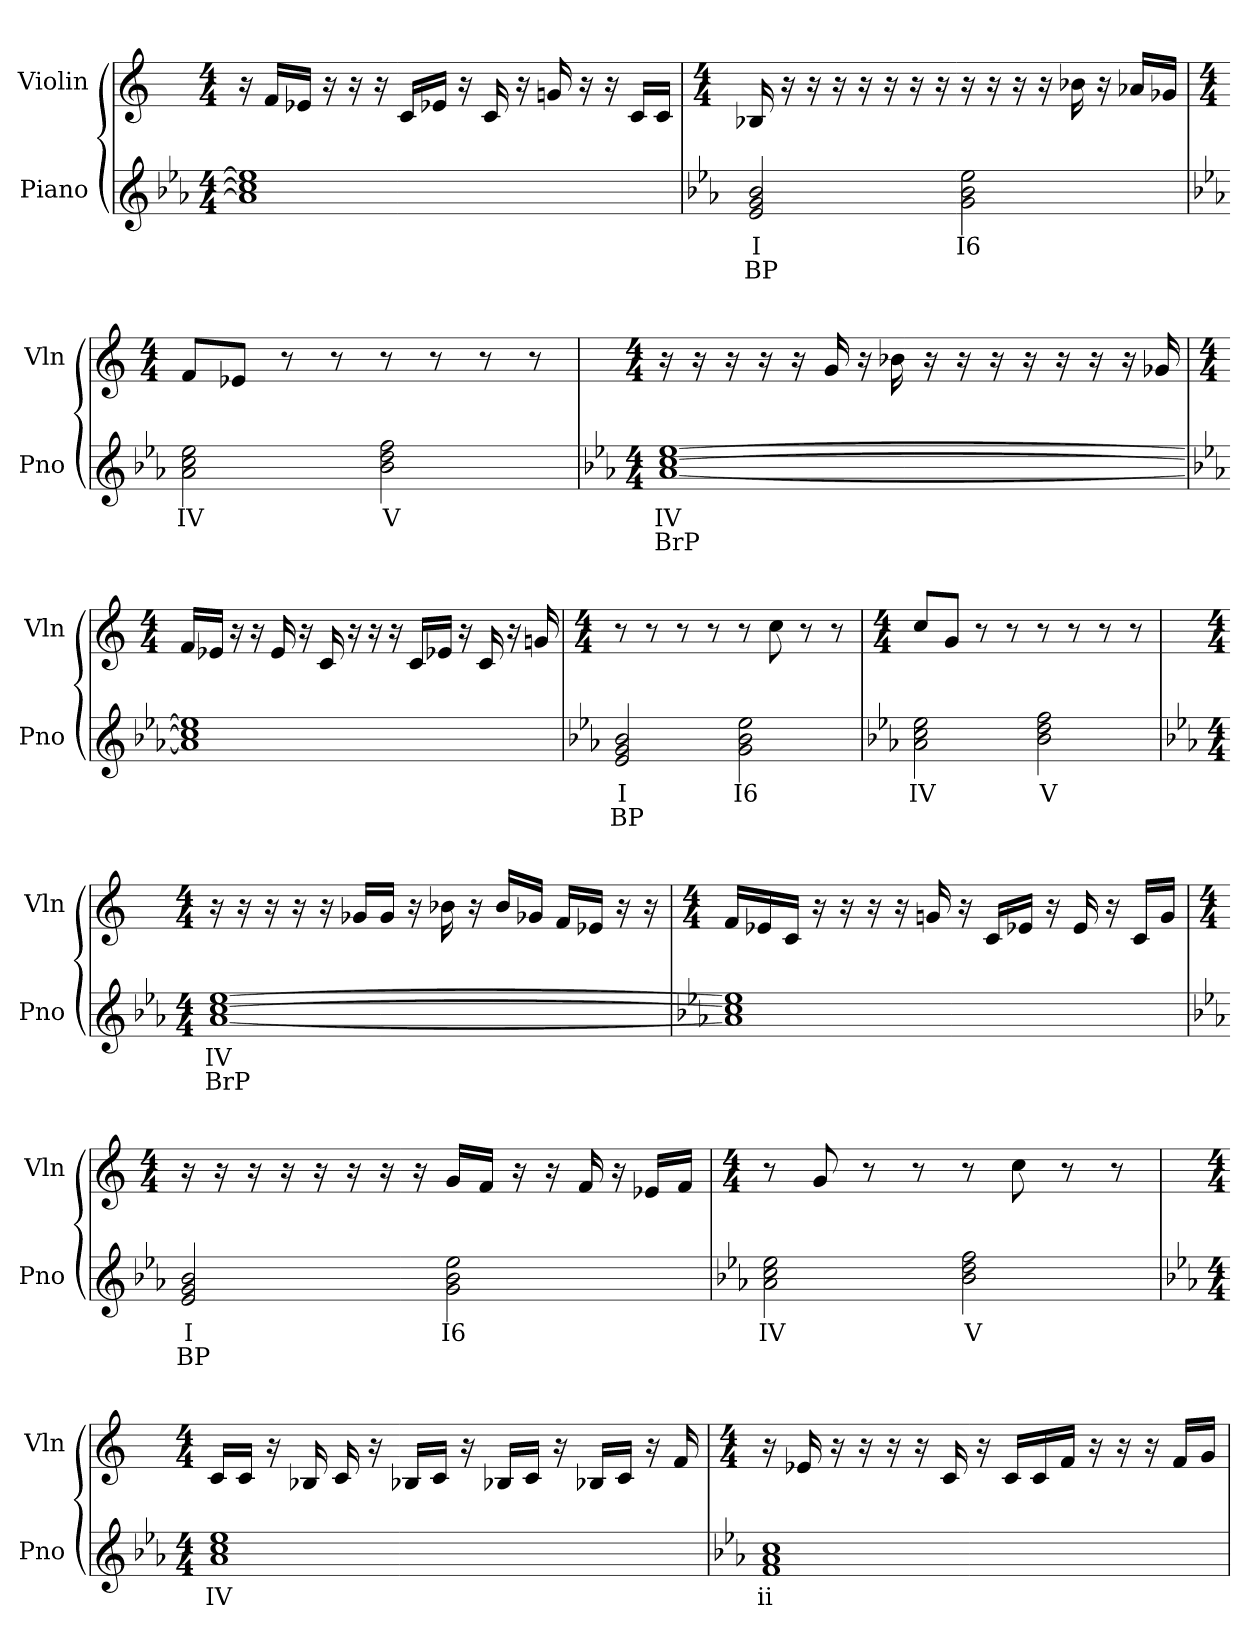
**kern	**text	**text	**kern
*part2	*part2	*part2	*part1
*staff2	*staff2	*staff2	*staff1
*I"Piano	*	*	*I"Violin
*I'Pno	*	*	*I'Vln
*k[b-e-a-]	*	*	*
*E-:	*	*	*
*M4/4	*	*	*M4/4
=	=	=	=
1a-] 1cc] 1ee-]	.	.	16r
.	.	.	16fLL
.	.	.	16e-XJJ
.	.	.	16r
.	.	.	16r
.	.	.	16r
.	.	.	16cLL
.	.	.	16e-XJJ
.	.	.	16r
.	.	.	16c
.	.	.	16r
.	.	.	16gn
.	.	.	16r
.	.	.	16r
.	.	.	16cLL
.	.	.	16cJJ
=	=	=	=
*k[b-e-a-]	*	*	*
*E-:	*	*	*
*	*	*	*M4/4
2e- 2g 2b-	I	BP	16B-X
.	.	.	16r
.	.	.	16r
.	.	.	16r
.	.	.	16r
.	.	.	16r
.	.	.	16r
.	.	.	16r
2g 2b- 2ee-	I6	.	16r
.	.	.	16r
.	.	.	16r
.	.	.	16r
.	.	.	16b-X
.	.	.	16r
.	.	.	16a-XLL
.	.	.	16g-XJJ
=	=	=	=
*k[b-e-a-]	*	*	*
*E-:	*	*	*
*	*	*	*M4/4
2a- 2cc 2ee-	IV	.	8fL
.	.	.	8e-XJ
.	.	.	8r
.	.	.	8r
2b- 2dd 2ff	V	.	8r
.	.	.	8r
.	.	.	8r
.	.	.	8r
=	=	=	=
*k[b-e-a-]	*	*	*
*E-:	*	*	*
*M4/4	*	*	*M4/4
[1a- [1cc [1ee-	IV	BrP	16r
.	.	.	16r
.	.	.	16r
.	.	.	16r
.	.	.	16r
.	.	.	16g
.	.	.	16r
.	.	.	16b-X
.	.	.	16r
.	.	.	16r
.	.	.	16r
.	.	.	16r
.	.	.	16r
.	.	.	16r
.	.	.	16r
.	.	.	16g-X
=	=	=	=
*k[b-e-a-]	*	*	*
*E-:	*	*	*
*	*	*	*M4/4
1a-] 1cc] 1ee-]	.	.	16fLL
.	.	.	16e-XJJ
.	.	.	16r
.	.	.	16r
.	.	.	16e-
.	.	.	16r
.	.	.	16c
.	.	.	16r
.	.	.	16r
.	.	.	16r
.	.	.	16cLL
.	.	.	16e-XJJ
.	.	.	16r
.	.	.	16c
.	.	.	16r
.	.	.	16gn
=	=	=	=
*k[b-e-a-]	*	*	*
*E-:	*	*	*
*	*	*	*M4/4
2e- 2g 2b-	I	BP	8r
.	.	.	8r
.	.	.	8r
.	.	.	8r
2g 2b- 2ee-	I6	.	8r
.	.	.	8cc
.	.	.	8r
.	.	.	8r
=	=	=	=
*k[b-e-a-]	*	*	*
*E-:	*	*	*
*	*	*	*M4/4
2a- 2cc 2ee-	IV	.	8ccL
.	.	.	8gJ
.	.	.	8r
.	.	.	8r
2b- 2dd 2ff	V	.	8r
.	.	.	8r
.	.	.	8r
.	.	.	8r
=	=	=	=
*k[b-e-a-]	*	*	*
*E-:	*	*	*
*M4/4	*	*	*M4/4
[1a- [1cc [1ee-	IV	BrP	16r
.	.	.	16r
.	.	.	16r
.	.	.	16r
.	.	.	16r
.	.	.	16g-XLL
.	.	.	16g-JJ
.	.	.	16r
.	.	.	16b-X
.	.	.	16r
.	.	.	16b-LL
.	.	.	16g-XJJ
.	.	.	16fLL
.	.	.	16e-XJJ
.	.	.	16r
.	.	.	16r
=	=	=	=
*k[b-e-a-]	*	*	*
*E-:	*	*	*
*	*	*	*M4/4
1a-] 1cc] 1ee-]	.	.	16fLL
.	.	.	16e-X
.	.	.	16cJJ
.	.	.	16r
.	.	.	16r
.	.	.	16r
.	.	.	16r
.	.	.	16gn
.	.	.	16r
.	.	.	16cLL
.	.	.	16e-XJJ
.	.	.	16r
.	.	.	16e-
.	.	.	16r
.	.	.	16cLL
.	.	.	16gJJ
=	=	=	=
*k[b-e-a-]	*	*	*
*E-:	*	*	*
*	*	*	*M4/4
2e- 2g 2b-	I	BP	16r
.	.	.	16r
.	.	.	16r
.	.	.	16r
.	.	.	16r
.	.	.	16r
.	.	.	16r
.	.	.	16r
2g 2b- 2ee-	I6	.	16gLL
.	.	.	16fJJ
.	.	.	16r
.	.	.	16r
.	.	.	16f
.	.	.	16r
.	.	.	16e-XLL
.	.	.	16fJJ
=	=	=	=
*k[b-e-a-]	*	*	*
*E-:	*	*	*
*	*	*	*M4/4
2a- 2cc 2ee-	IV	.	8r
.	.	.	8g
.	.	.	8r
.	.	.	8r
2b- 2dd 2ff	V	.	8r
.	.	.	8cc
.	.	.	8r
.	.	.	8r
=	=	=	=
*k[b-e-a-]	*	*	*
*E-:	*	*	*
*M4/4	*	*	*M4/4
1a- 1cc 1ee-	IV	.	16cLL
.	.	.	16cJJ
.	.	.	16r
.	.	.	16B-X
.	.	.	16c
.	.	.	16r
.	.	.	16B-XLL
.	.	.	16cJJ
.	.	.	16r
.	.	.	16B-XLL
.	.	.	16cJJ
.	.	.	16r
.	.	.	16B-XLL
.	.	.	16cJJ
.	.	.	16r
.	.	.	16f
=	=	=	=
*k[b-e-a-]	*	*	*
*E-:	*	*	*
*	*	*	*M4/4
1f 1a- 1cc	ii	.	16r
.	.	.	16e-X
.	.	.	16r
.	.	.	16r
.	.	.	16r
.	.	.	16r
.	.	.	16c
.	.	.	16r
.	.	.	16cLL
.	.	.	16c
.	.	.	16fJJ
.	.	.	16r
.	.	.	16r
.	.	.	16r
.	.	.	16fLL
.	.	.	16gJJ
=	=	=	=
*-	*-	*-	*-
